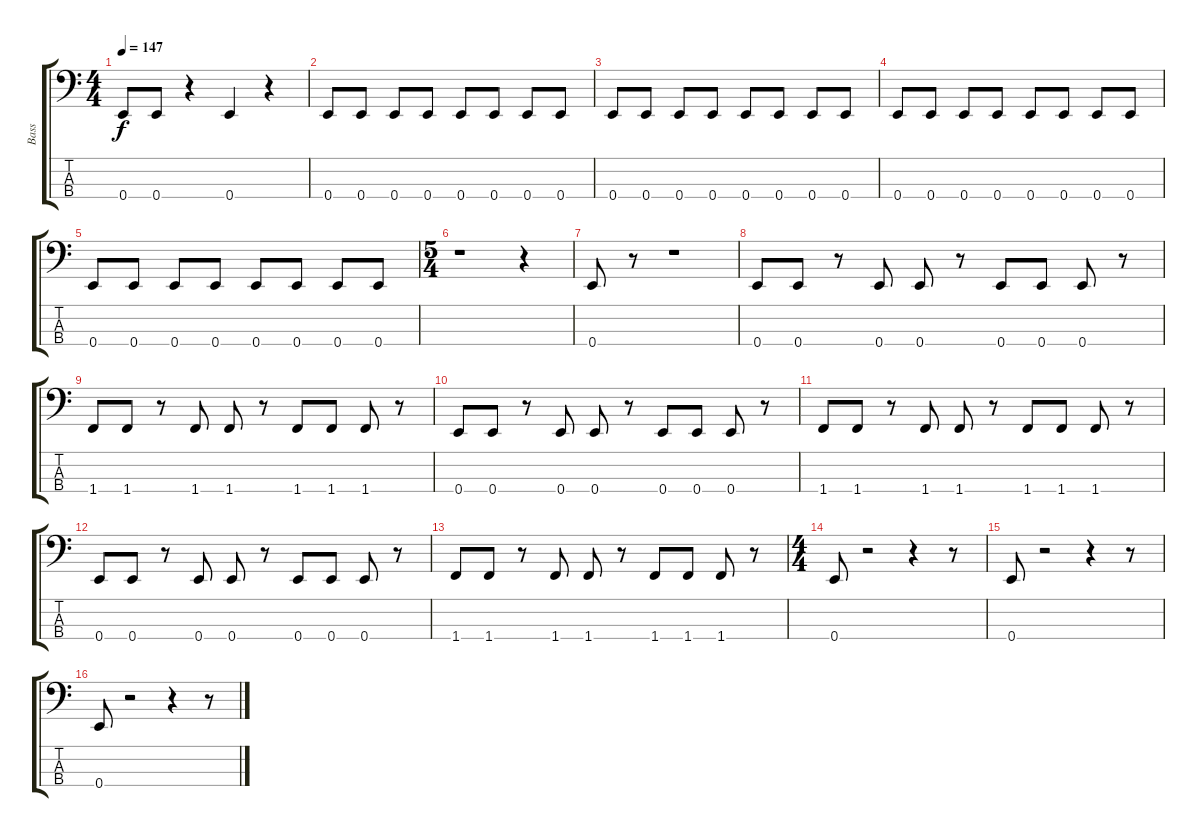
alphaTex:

\track ("Bass" "Bass") {instrument electricbassfinger}
\staff {score tabs}
\tuning (G2 D2 A1 E1) {hide}
\ts (4 4)
\tempo 147
\clef f4
\ks c
0.4.8{dy f} 0.4.8 r.4 0.4.4 r.4 |
0.4.8 0.4.8 0.4.8 0.4.8 0.4.8 0.4.8 0.4.8 0.4.8 |
0.4.8 0.4.8 0.4.8 0.4.8 0.4.8 0.4.8 0.4.8 0.4.8 |
0.4.8 0.4.8 0.4.8 0.4.8 0.4.8 0.4.8 0.4.8 0.4.8 |
0.4.8 0.4.8 0.4.8 0.4.8 0.4.8 0.4.8 0.4.8 0.4.8 |
\ts (5 4)
r.1 r.4 |
0.4.8 r.8 r.1 |
0.4.8 0.4.8 r.8 0.4.8 0.4.8 r.8 0.4.8 0.4.8 0.4.8 r.8 |
1.4.8 1.4.8 r.8 1.4.8 1.4.8 r.8 1.4.8 1.4.8 1.4.8 r.8 |
0.4.8 0.4.8 r.8 0.4.8 0.4.8 r.8 0.4.8 0.4.8 0.4.8 r.8 |
1.4.8 1.4.8 r.8 1.4.8 1.4.8 r.8 1.4.8 1.4.8 1.4.8 r.8 |
0.4.8 0.4.8 r.8 0.4.8 0.4.8 r.8 0.4.8 0.4.8 0.4.8 r.8 |
1.4.8 1.4.8 r.8 1.4.8 1.4.8 r.8 1.4.8 1.4.8 1.4.8 r.8 |
\ts (4 4)
0.4.8 r.2 r.4 r.8 |
0.4.8 r.2 r.4 r.8 |
0.4.8 r.2 r.4 r.8
